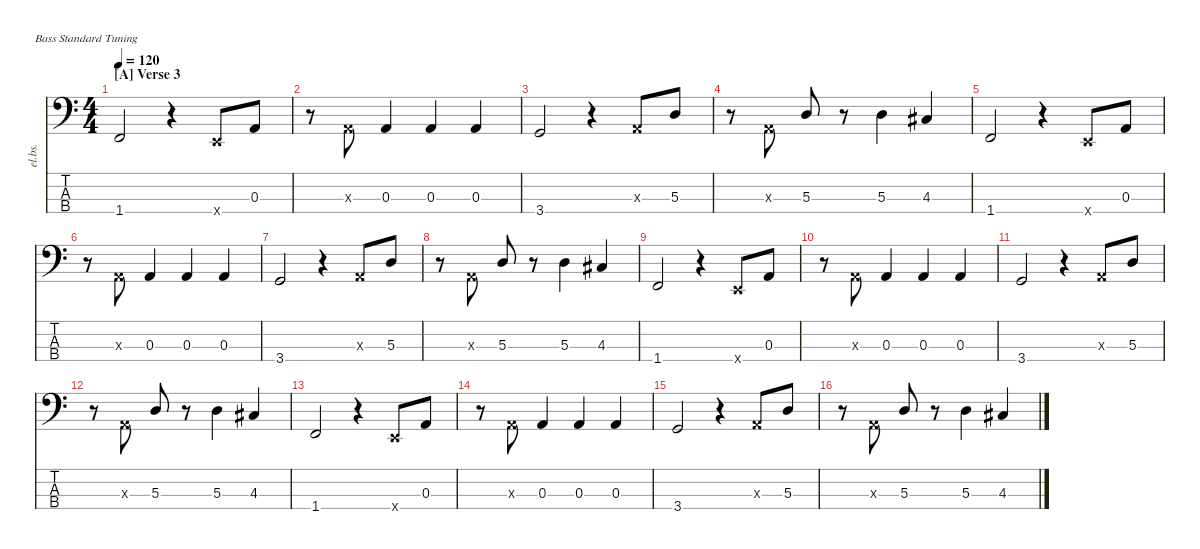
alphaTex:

\defaultSystemsLayout 4
\hideDynamics
\bracketExtendMode nobrackets
\track ("Electric Bass" "el.bs.") {instrument electricbassfinger}
\staff {score tabs}
\tuning (G2 D2 A1 E1)
\ts (4 4)
\section ("A" "Verse 3")
\tempo 120
\clef f4
\ks c
1.4.2{dy mf beam Up} r.4{beam Down} 0.4{x}.8{beam Up} 0.3.8{beam Up} |
r.8{beam Down} 0.3{x}.8{beam Up} 0.3.4{beam Up} 0.3.4{beam Up} 0.3.4{beam Up} |
3.4.2{beam Up} r.4{beam Down} 0.3{x}.8{beam Up} 5.3.8{beam Up} |
r.8{beam Down} 0.3{x}.8{beam Up} 5.3.8{beam Up} r.8{beam Down} 5.3.4{beam Down} 4.3{acc #}.4{beam Up} |
1.4.2{beam Up} r.4{beam Down} 0.4{x}.8{beam Up} 0.3.8{beam Up} |
r.8{beam Down} 0.3{x}.8{beam Up} 0.3.4{beam Up} 0.3.4{beam Up} 0.3.4{beam Up} |
3.4.2{beam Up} r.4{beam Down} 0.3{x}.8{beam Up} 5.3.8{beam Up} |
r.8{beam Down} 0.3{x}.8{beam Up} 5.3.8{beam Up} r.8{beam Down} 5.3.4{beam Down} 4.3{acc #}.4{beam Up} |
1.4.2{beam Up} r.4{beam Down} 0.4{x}.8{beam Up} 0.3.8{beam Up} |
r.8{beam Down} 0.3{x}.8{beam Up} 0.3.4{beam Up} 0.3.4{beam Up} 0.3.4{beam Up} |
3.4.2{beam Up} r.4{beam Down} 0.3{x}.8{beam Up} 5.3.8{beam Up} |
r.8{beam Down} 0.3{x}.8{beam Up} 5.3.8{beam Up} r.8{beam Down} 5.3.4{beam Down} 4.3{acc #}.4{beam Up} |
1.4.2{beam Up} r.4{beam Down} 0.4{x}.8{beam Up} 0.3.8{beam Up} |
r.8{beam Down} 0.3{x}.8{beam Up} 0.3.4{beam Up} 0.3.4{beam Up} 0.3.4{beam Up} |
3.4.2{beam Up} r.4{beam Down} 0.3{x}.8{beam Up} 5.3.8{beam Up} |
r.8{beam Down} 0.3{x}.8{beam Up} 5.3.8{beam Up} r.8{beam Down} 5.3.4{beam Down} 4.3{acc #}.4{beam Up}
